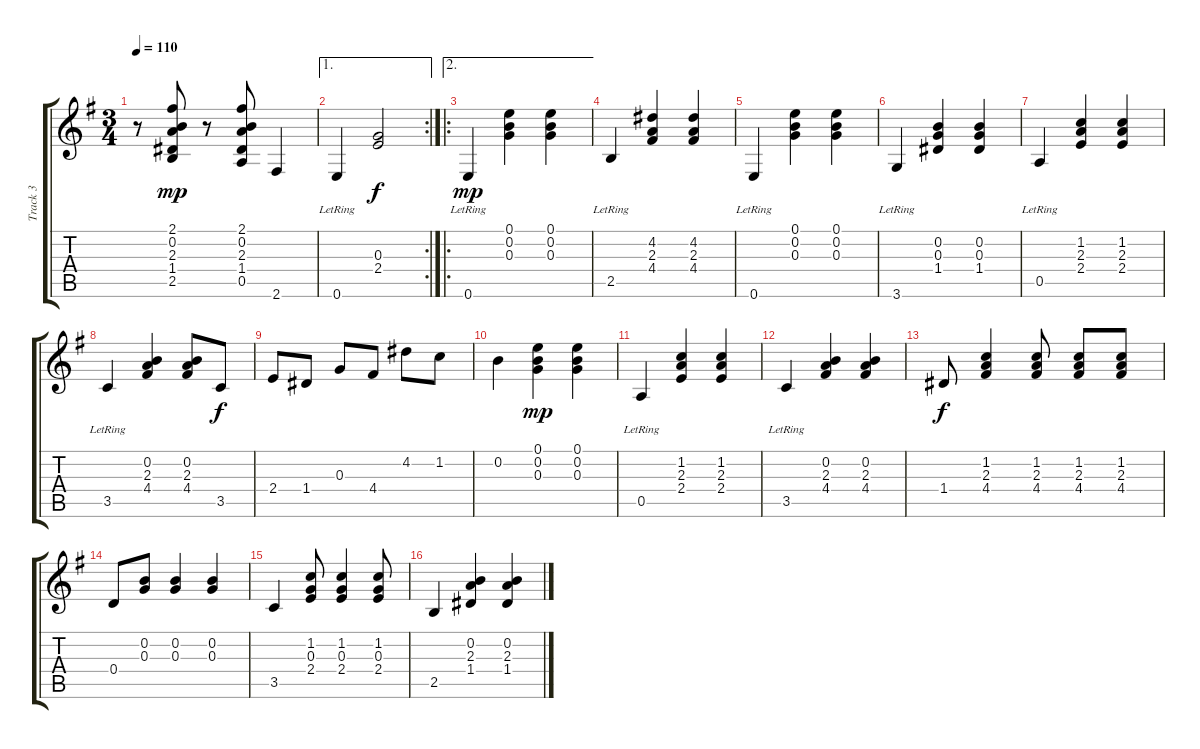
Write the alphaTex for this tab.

\track ("Track 3" "Track 3") {instrument acousticguitarnylon}
\staff {score tabs}
\tuning (E4 B3 G3 D3 A2 E2) {hide}
\ts (3 4)
\tempo 110
\clef g2
\ks eminor
r.8{dy mp} (2.1 0.2 2.3 1.4 2.5).8 r.8 (2.1 0.2 2.3 1.4 0.5).8 2.6.4 |
\ae 1
\rc 2
0.6{lr}.4 (0.3 2.4).2{dy f} |
\ae 2
\ro
0.6{lr}.4{dy mp} (0.1 0.2 0.3).4 (0.1 0.2 0.3).4 |
2.5{lr}.4 (4.2 2.3 4.4).4 (4.2 2.3 4.4).4 |
0.6{lr}.4 (0.1 0.2 0.3).4 (0.1 0.2 0.3).4 |
3.6{lr}.4 (0.2 0.3 1.4).4 (0.2 0.3 1.4).4 |
0.5{lr}.4 (1.2 2.3 2.4).4 (1.2 2.3 2.4).4 |
3.5{lr}.4 (0.2 2.3 4.4).4 (0.2 2.3 4.4).8 3.5.8{dy f} |
2.4.8 1.4.8 0.3.8 4.4.8 4.2.8 1.2.8 |
0.2.4 (0.1 0.2 0.3).4{dy mp} (0.1 0.2 0.3).4 |
0.5{lr}.4 (1.2 2.3 2.4).4 (1.2 2.3 2.4).4 |
3.5{lr}.4 (0.2 2.3 4.4).4 (0.2 2.3 4.4).4 |
1.4.8{dy f} (1.2 2.3 4.4).4 (1.2 2.3 4.4).8 (1.2 2.3 4.4).8 (1.2 2.3 4.4).8 |
0.4.8 (0.2 0.3).8 (0.2 0.3).4 (0.2 0.3).4 |
3.5.4 (1.2 0.3 2.4).8 (1.2 0.3 2.4).4 (1.2 0.3 2.4).8 |
2.5.4 (0.2 2.3 1.4).4 (0.2 2.3 1.4).4
